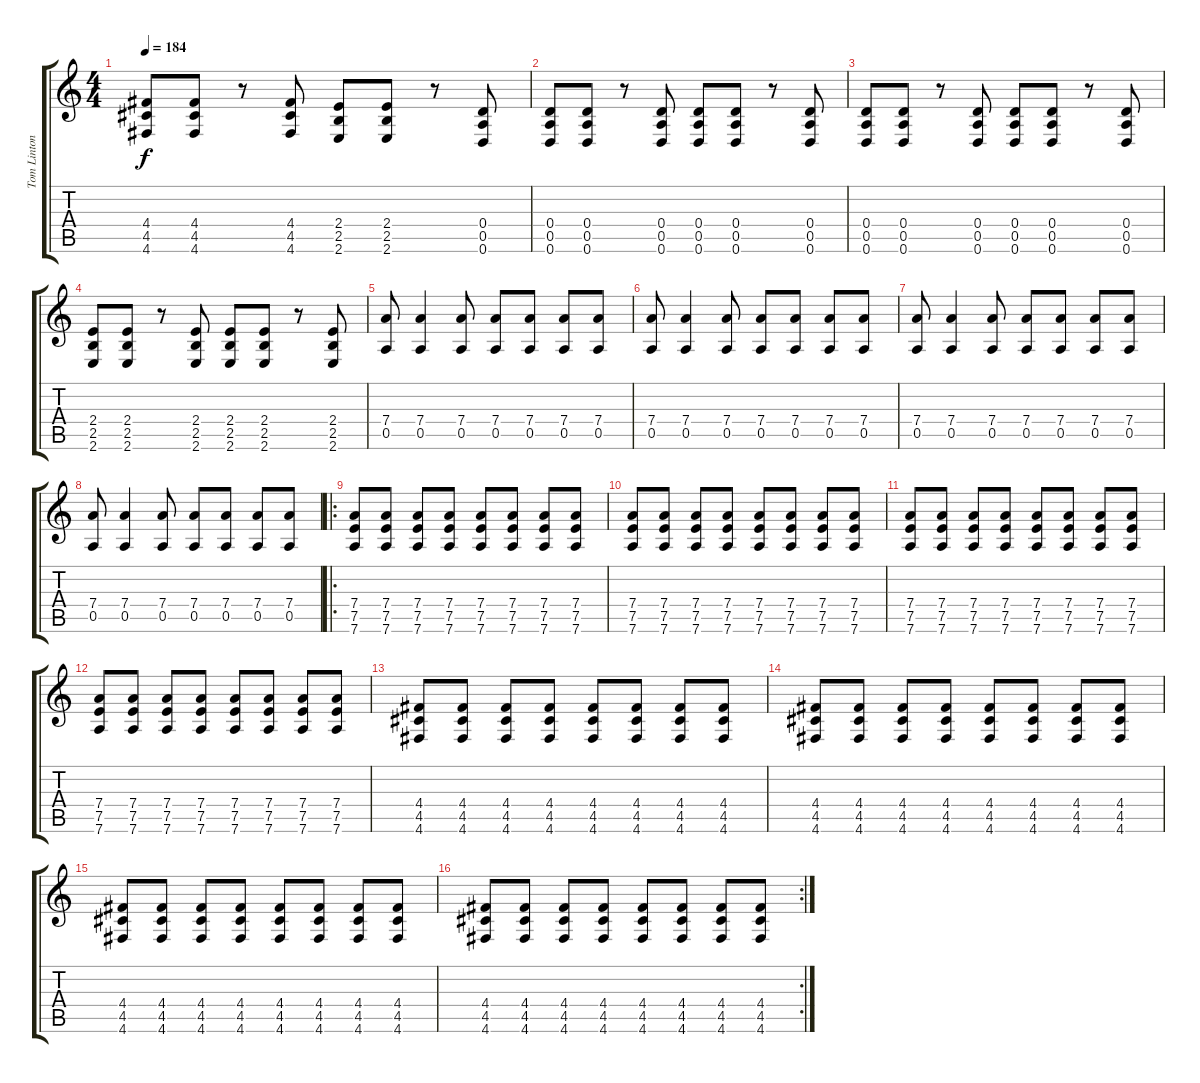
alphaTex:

\track ("Tom Linton" "Tom Linton") {instrument distortionguitar}
\staff {score tabs}
\tuning (E4 B3 G3 D3 A2 D2) {hide}
\ts (4 4)
\tempo 184
\clef g2
\ks c
(4.4 4.5 4.6).8{dy f} (4.4 4.5 4.6).8 r.8 (4.4 4.5 4.6).8 (2.4 2.5 2.6).8 (2.4 2.5 2.6).8 r.8 (0.4 0.5 0.6).8 |
(0.4 0.5 0.6).8 (0.4 0.5 0.6).8 r.8 (0.4 0.5 0.6).8 (0.4 0.5 0.6).8 (0.4 0.5 0.6).8 r.8 (0.4 0.5 0.6).8 |
(0.4 0.5 0.6).8 (0.4 0.5 0.6).8 r.8 (0.4 0.5 0.6).8 (0.4 0.5 0.6).8 (0.4 0.5 0.6).8 r.8 (0.4 0.5 0.6).8 |
(2.4 2.5 2.6).8 (2.4 2.5 2.6).8 r.8 (2.4 2.5 2.6).8 (2.4 2.5 2.6).8 (2.4 2.5 2.6).8 r.8 (2.4 2.5 2.6).8 |
(7.4 0.5).8{instrument distortionguitar} (7.4 0.5).4 (7.4 0.5).8 (7.4 0.5).8 (7.4 0.5).8 (7.4 0.5).8 (7.4 0.5).8 |
(7.4 0.5).8 (7.4 0.5).4 (7.4 0.5).8 (7.4 0.5).8 (7.4 0.5).8 (7.4 0.5).8 (7.4 0.5).8 |
(7.4 0.5).8 (7.4 0.5).4 (7.4 0.5).8 (7.4 0.5).8 (7.4 0.5).8 (7.4 0.5).8 (7.4 0.5).8 |
(7.4 0.5).8 (7.4 0.5).4 (7.4 0.5).8 (7.4 0.5).8 (7.4 0.5).8 (7.4 0.5).8 (7.4 0.5).8 |
\ro
(7.4 7.5 7.6).8 (7.4 7.5 7.6).8 (7.4 7.5 7.6).8 (7.4 7.5 7.6).8 (7.4 7.5 7.6).8 (7.4 7.5 7.6).8 (7.4 7.5 7.6).8 (7.4 7.5 7.6).8 |
(7.4 7.5 7.6).8 (7.4 7.5 7.6).8 (7.4 7.5 7.6).8 (7.4 7.5 7.6).8 (7.4 7.5 7.6).8 (7.4 7.5 7.6).8 (7.4 7.5 7.6).8 (7.4 7.5 7.6).8 |
(7.4 7.5 7.6).8 (7.4 7.5 7.6).8 (7.4 7.5 7.6).8 (7.4 7.5 7.6).8 (7.4 7.5 7.6).8 (7.4 7.5 7.6).8 (7.4 7.5 7.6).8 (7.4 7.5 7.6).8 |
(7.4 7.5 7.6).8 (7.4 7.5 7.6).8 (7.4 7.5 7.6).8 (7.4 7.5 7.6).8 (7.4 7.5 7.6).8 (7.4 7.5 7.6).8 (7.4 7.5 7.6).8 (7.4 7.5 7.6).8 |
(4.4 4.5 4.6).8 (4.4 4.5 4.6).8 (4.4 4.5 4.6).8 (4.4 4.5 4.6).8 (4.4 4.5 4.6).8 (4.4 4.5 4.6).8 (4.4 4.5 4.6).8 (4.4 4.5 4.6).8 |
(4.4 4.5 4.6).8 (4.4 4.5 4.6).8 (4.4 4.5 4.6).8 (4.4 4.5 4.6).8 (4.4 4.5 4.6).8 (4.4 4.5 4.6).8 (4.4 4.5 4.6).8 (4.4 4.5 4.6).8 |
(4.4 4.5 4.6).8 (4.4 4.5 4.6).8 (4.4 4.5 4.6).8 (4.4 4.5 4.6).8 (4.4 4.5 4.6).8 (4.4 4.5 4.6).8 (4.4 4.5 4.6).8 (4.4 4.5 4.6).8 |
\rc 2
(4.4 4.5 4.6).8 (4.4 4.5 4.6).8 (4.4 4.5 4.6).8 (4.4 4.5 4.6).8 (4.4 4.5 4.6).8 (4.4 4.5 4.6).8 (4.4 4.5 4.6).8 (4.4 4.5 4.6).8
